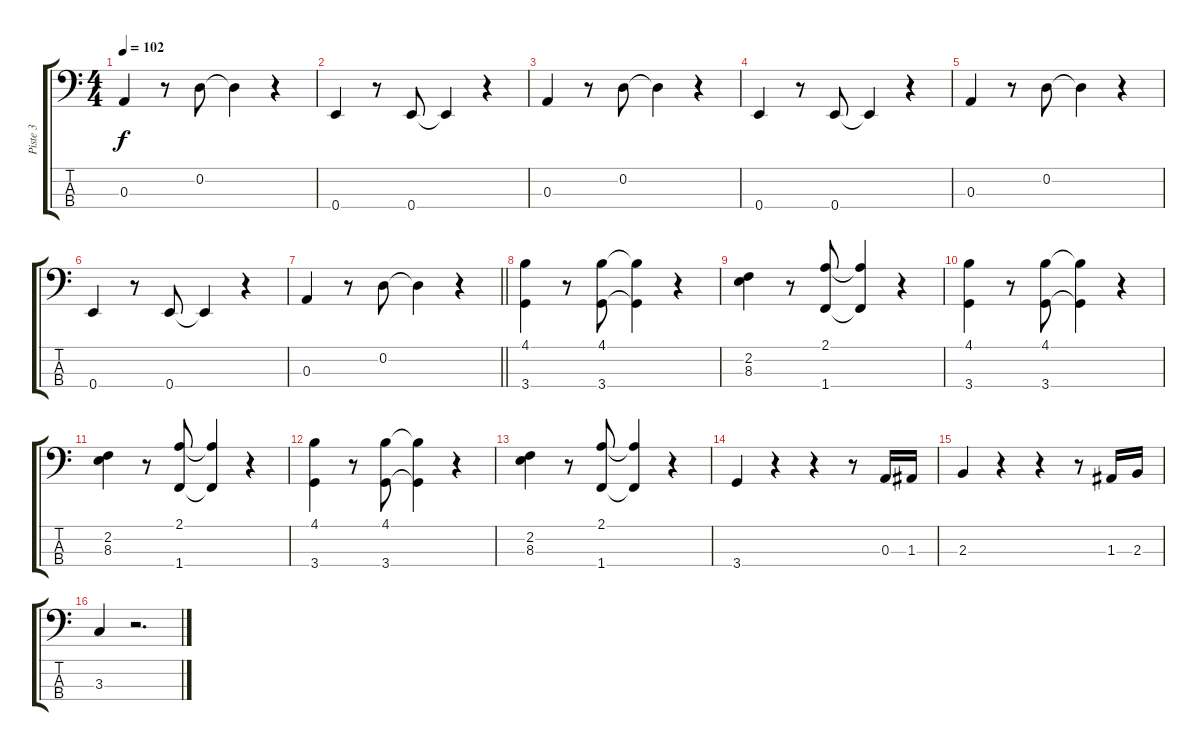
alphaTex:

\track ("Piste 3" "Piste 3") {instrument electricbasspick}
\staff {score tabs}
\tuning (G2 D2 A1 E1) {hide}
\ts (4 4)
\tempo 102
\clef f4
\ks c
0.3.4{dy f} r.8 0.2.8 0.2{t}.4 r.4 |
0.4.4 r.8 0.4.8 0.4{t}.4 r.4 |
0.3.4 r.8 0.2.8 0.2{t}.4 r.4 |
0.4.4 r.8 0.4.8 0.4{t}.4 r.4 |
0.3.4 r.8 0.2.8 0.2{t}.4 r.4 |
0.4.4 r.8 0.4.8 0.4{t}.4 r.4 |
\barLineRight lightlight
0.3.4 r.8 0.2.8 0.2{t}.4 r.4 |
(4.1 3.4).4 r.8 (4.1 3.4).8 (4.1{t} 3.4{t}).4 r.4 |
(2.2 8.3).4 r.8 (2.1 1.4).8 (2.1{t} 1.4{t}).4 r.4 |
(4.1 3.4).4 r.8 (4.1 3.4).8 (4.1{t} 3.4{t}).4 r.4 |
(2.2 8.3).4 r.8 (2.1 1.4).8 (2.1{t} 1.4{t}).4 r.4 |
(4.1 3.4).4 r.8 (4.1 3.4).8 (4.1{t} 3.4{t}).4 r.4 |
(2.2 8.3).4 r.8 (2.1 1.4).8 (2.1{t} 1.4{t}).4 r.4 |
3.4.4 r.4 r.4 r.8 0.3.16 1.3.16 |
2.3.4 r.4 r.4 r.8 1.3.16 2.3.16 |
3.3.4 r.2{d}
